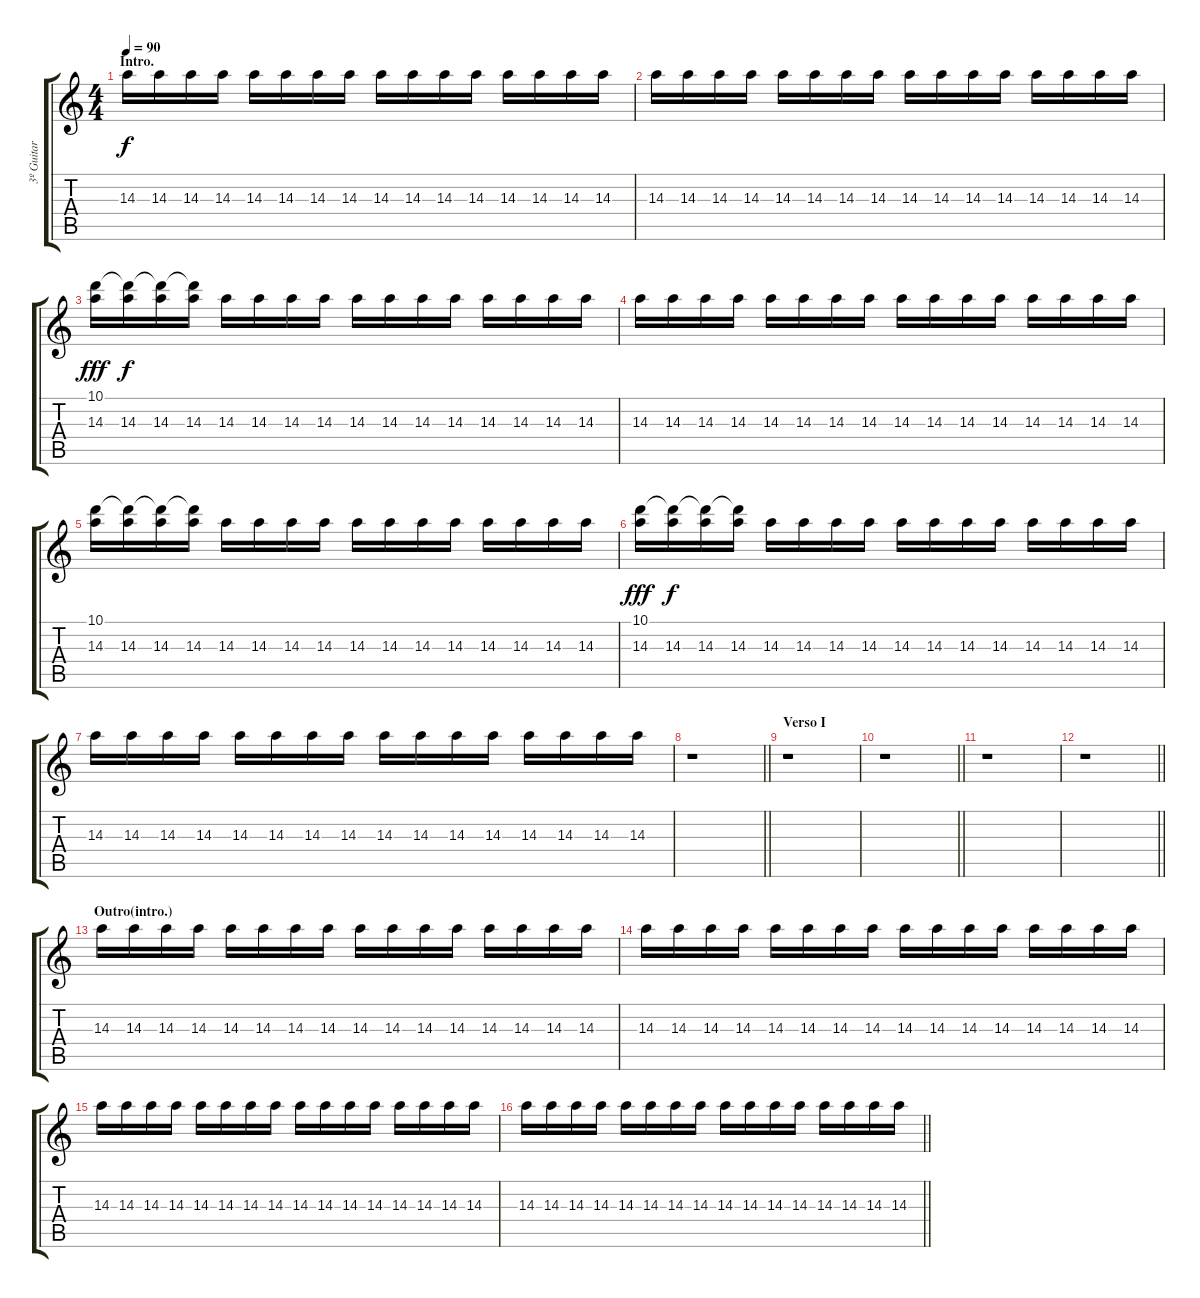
\track ("3º Guitar " "3º Guitar ") {instrument distortionguitar}
\staff {score tabs}
\tuning (E4 B3 G3 D3 A2 E2) {hide}
\ts (4 4)
\section ("" "Intro.")
\tempo 90
\clef g2
\ks c
14.3.16{dy f instrument distortionguitar} 14.3.16 14.3.16 14.3.16 14.3.16 14.3.16 14.3.16 14.3.16 14.3.16 14.3.16 14.3.16 14.3.16 14.3.16 14.3.16 14.3.16 14.3.16 |
14.3.16 14.3.16 14.3.16 14.3.16 14.3.16 14.3.16 14.3.16 14.3.16 14.3.16 14.3.16 14.3.16 14.3.16 14.3.16 14.3.16 14.3.16 14.3.16 |
(10.1 14.3).16{dy fff} (10.1{t} 14.3).16{dy f} (10.1{t} 14.3).16 (10.1{t} 14.3).16 14.3.16 14.3.16 14.3.16 14.3.16 14.3.16 14.3.16 14.3.16 14.3.16 14.3.16 14.3.16 14.3.16 14.3.16 |
14.3.16 14.3.16 14.3.16 14.3.16 14.3.16 14.3.16 14.3.16 14.3.16 14.3.16 14.3.16 14.3.16 14.3.16 14.3.16 14.3.16 14.3.16 14.3.16 |
(10.1 14.3).16 (10.1{t} 14.3).16 (10.1{t} 14.3).16 (10.1{t} 14.3).16 14.3.16 14.3.16 14.3.16 14.3.16 14.3.16 14.3.16 14.3.16 14.3.16 14.3.16 14.3.16 14.3.16 14.3.16 |
(10.1 14.3).16{dy fff} (10.1{t} 14.3).16{dy f} (10.1{t} 14.3).16 (10.1{t} 14.3).16 14.3.16 14.3.16 14.3.16 14.3.16 14.3.16 14.3.16 14.3.16 14.3.16 14.3.16 14.3.16 14.3.16 14.3.16 |
14.3.16 14.3.16 14.3.16 14.3.16 14.3.16 14.3.16 14.3.16 14.3.16 14.3.16 14.3.16 14.3.16 14.3.16 14.3.16 14.3.16 14.3.16 14.3.16 |
\barLineRight lightlight
r.1 |
\section ("" "Verso I")
r.1 |
\barLineRight lightlight
r.1 |
r.1 |
\barLineRight lightlight
r.1 |
\section ("" "Outro(intro.)")
14.3.16 14.3.16 14.3.16 14.3.16 14.3.16 14.3.16 14.3.16 14.3.16 14.3.16 14.3.16 14.3.16 14.3.16 14.3.16 14.3.16 14.3.16 14.3.16 |
14.3.16 14.3.16 14.3.16 14.3.16 14.3.16 14.3.16 14.3.16 14.3.16 14.3.16 14.3.16 14.3.16 14.3.16 14.3.16 14.3.16 14.3.16 14.3.16 |
14.3.16 14.3.16 14.3.16 14.3.16 14.3.16 14.3.16 14.3.16 14.3.16 14.3.16 14.3.16 14.3.16 14.3.16 14.3.16 14.3.16 14.3.16 14.3.16 |
\barLineRight lightlight
14.3.16 14.3.16 14.3.16 14.3.16 14.3.16 14.3.16 14.3.16 14.3.16 14.3.16 14.3.16 14.3.16 14.3.16 14.3.16 14.3.16 14.3.16 14.3.16
